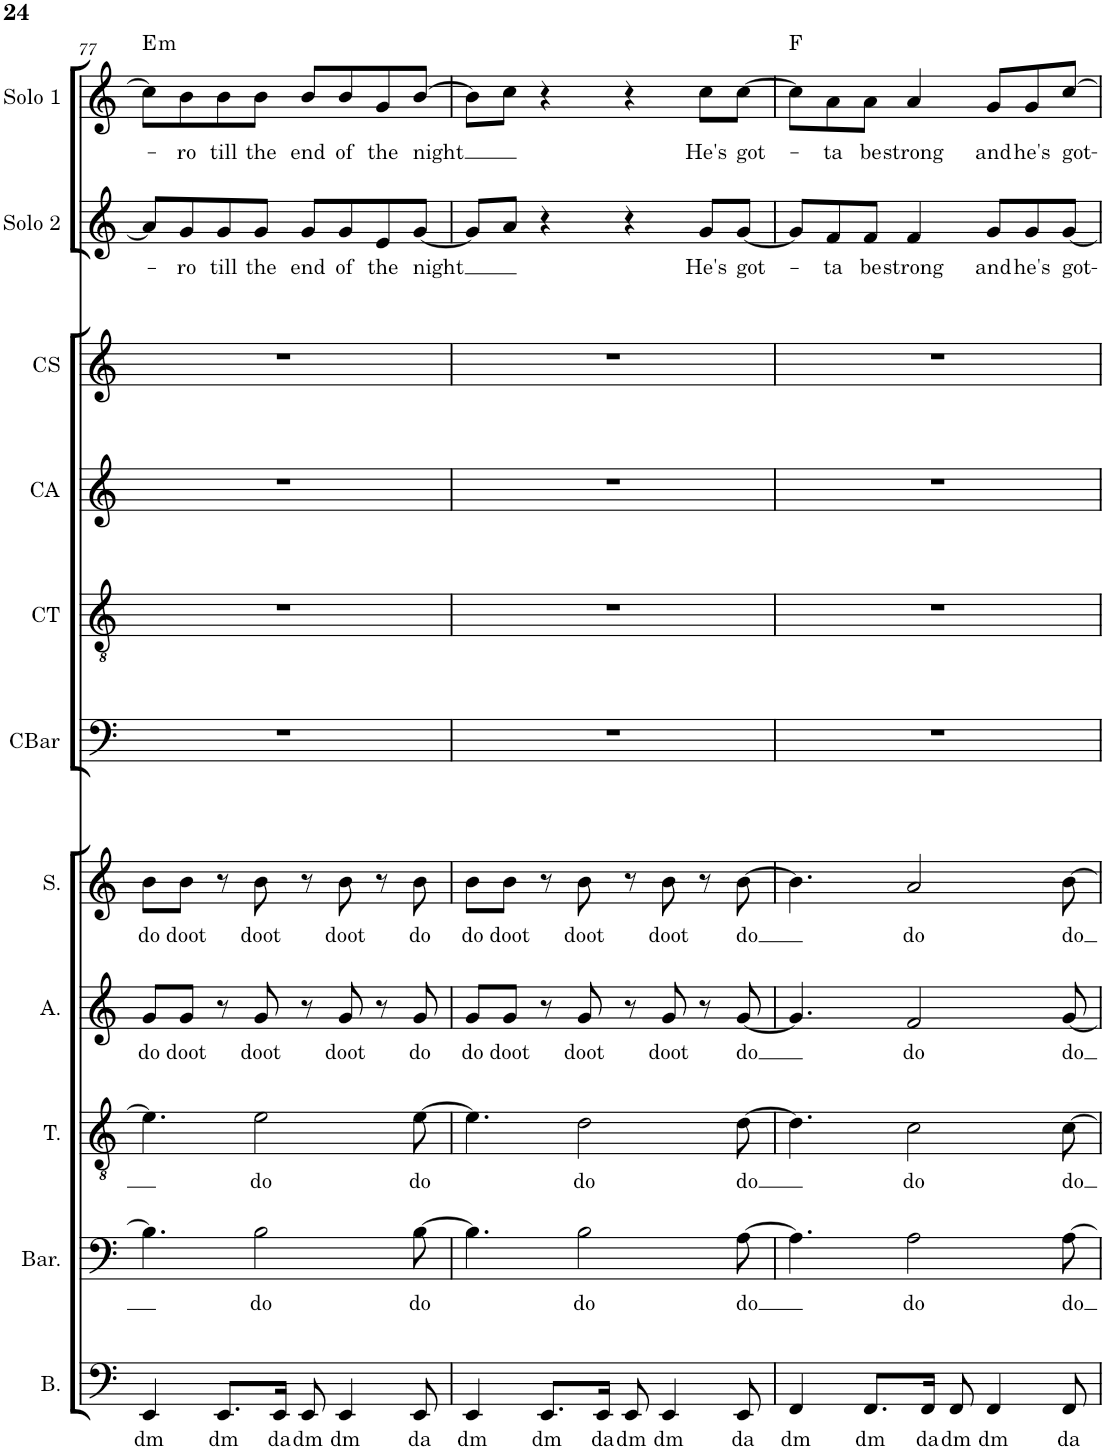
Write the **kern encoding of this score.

**kern	**text	**kern	**text	**kern	**text	**kern	**text	**kern	**text	**kern	**kern	**kern	**kern	**kern	**text	**kern	**text	**harte
*part11	*part11	*part10	*part10	*part9	*part9	*part8	*part8	*part7	*part7	*part6	*part5	*part4	*part3	*part2	*part2	*part1	*part1	*part1
*staff11	*staff11	*staff10	*staff10	*staff9	*staff9	*staff8	*staff8	*staff7	*staff7	*staff6	*staff5	*staff4	*staff3	*staff2	*staff2	*staff1	*staff1	*
*I"Bass	*	*I"Baritone	*	*I"Tenor	*	*I"Alto	*	*I"Soprano	*	*I"Choir Baritone	*I"Choir Tenor	*I"Choir Alto	*I"Choir Soprano	*I"Soloist 2	*	*I"Soloist 1	*	*
*I'B.	*	*I'Bar.	*	*I'T.	*	*I'A.	*	*I'S.	*	*I'CBar	*I'CT	*I'CA	*I'CS	*I'Solo 2	*	*I'Solo 1	*	*
!!LO:PB:g=z
*clefF4	*	*clefF4	*	*clefGv2	*	*clefG2	*	*clefG2	*	*clefF4	*clefGv2	*clefG2	*clefG2	*clefG2	*	*clefG2	*	*
*k[]	*	*k[]	*	*k[]	*	*k[]	*	*k[]	*	*k[]	*k[]	*k[]	*k[]	*k[]	*	*k[]	*	*
*M4/4	*	*M4/4	*	*M4/4	*	*M4/4	*	*M4/4	*	*M4/4	*M4/4	*M4/4	*M4/4	*M4/4	*	*M4/4	*	*
=77	=77	=77	=77	=77	=77	=77	=77	=77	=77	=77	=77	=77	=77	=77	=77	=77	=77	=77
!	!LO:LY:b	!	!	!	!	!	!LO:LY:b	!	!LO:LY:b	!	!	!	!	!	!	!	!	!LO:H:kt=m
4EE/	dm	4.B\]	.	4.e\]	.	8g/L	do	8b\L	do	1r	1r	1r	1r	8a/L]	.	8cc\L]	.	E:min
!	!	!	!	!	!	!	!LO:LY:b	!	!LO:LY:b	!	!	!	!	!	!LO:LY:b	!	!LO:LY:b	!
.	.	.	.	.	.	8g/J	doot	8b\J	doot	.	.	.	.	8g/	-ro	8b\	-ro	.
!	!LO:LY:b	!	!	!	!	!	!	!	!	!	!	!	!	!	!LO:LY:b	!	!LO:LY:b	!
8.EE/L	dm	.	.	.	.	8r	.	8r	.	.	.	.	.	8g/	till	8b\	till	.
!	!	!	!LO:LY:b	!	!LO:LY:b	!	!LO:LY:b	!	!LO:LY:b	!	!	!	!	!	!LO:LY:b	!	!LO:LY:b	!
.	.	2B\	do	2e\	do	8g/	doot	8b\	doot	.	.	.	.	8g/J	the	8b\J	the	.
!	!LO:LY:b	!	!	!	!	!	!	!	!	!	!	!	!	!	!	!	!	!
16EE/Jk	da	.	.	.	.	.	.	.	.	.	.	.	.	.	.	.	.	.
!	!LO:LY:b	!	!	!	!	!	!	!	!	!	!	!	!	!	!LO:LY:b	!	!LO:LY:b	!
8EE/	dm	.	.	.	.	8r	.	8r	.	.	.	.	.	8g/L	end	8b/L	end	.
!	!LO:LY:b	!	!	!	!	!	!LO:LY:b	!	!LO:LY:b	!	!	!	!	!	!LO:LY:b	!	!LO:LY:b	!
4EE/	dm	.	.	.	.	8g/	doot	8b\	doot	.	.	.	.	8g/	of	8b/	of	.
!	!	!	!	!	!	!	!	!	!	!	!	!	!	!	!LO:LY:b	!	!LO:LY:b	!
.	.	.	.	.	.	8r	.	8r	.	.	.	.	.	8e/	the	8g/	the	.
!	!LO:LY:b	!	!LO:LY:b	!	!LO:LY:b	!	!LO:LY:b	!	!LO:LY:b	!	!	!	!	!	!LO:LY:b	!	!LO:LY:b	!
8EE/	da	[8B\	do	[8e\	do	8g/	do	8b\	do	.	.	.	.	[8g/J	night	[8b/J	night	.
=78	=78	=78	=78	=78	=78	=78	=78	=78	=78	=78	=78	=78	=78	=78	=78	=78	=78	=78
!	!LO:LY:b	!	!	!	!	!	!LO:LY:b	!	!LO:LY:b	!	!	!	!	!	!	!	!	!
4EE/	dm	4.B\]	.	4.e\]	.	8g/L	do	8b\L	do	1r	1r	1r	1r	8g/L]	.	8b\L]	.	.
!	!	!	!	!	!	!	!LO:LY:b	!	!LO:LY:b	!	!	!	!	!	!	!	!	!
.	.	.	.	.	.	8g/J	doot	8b\J	doot	.	.	.	.	8a/J	.	8cc\J	.	.
!	!LO:LY:b	!	!	!	!	!	!	!	!	!	!	!	!	!	!	!	!	!
8.EE/L	dm	.	.	.	.	8r	.	8r	.	.	.	.	.	4r	.	4r	.	.
!	!	!	!LO:LY:b	!	!LO:LY:b	!	!LO:LY:b	!	!LO:LY:b	!	!	!	!	!	!	!	!	!
.	.	2B\	do	2d\	do	8g/	doot	8b\	doot	.	.	.	.	.	.	.	.	.
!	!LO:LY:b	!	!	!	!	!	!	!	!	!	!	!	!	!	!	!	!	!
16EE/Jk	da	.	.	.	.	.	.	.	.	.	.	.	.	.	.	.	.	.
!	!LO:LY:b	!	!	!	!	!	!	!	!	!	!	!	!	!	!	!	!	!
8EE/	dm	.	.	.	.	8r	.	8r	.	.	.	.	.	4r	.	4r	.	.
!	!LO:LY:b	!	!	!	!	!	!LO:LY:b	!	!LO:LY:b	!	!	!	!	!	!	!	!	!
4EE/	dm	.	.	.	.	8g/	doot	8b\	doot	.	.	.	.	.	.	.	.	.
!	!	!	!	!	!	!	!	!	!	!	!	!	!	!	!LO:LY:b	!	!LO:LY:b	!
.	.	.	.	.	.	8r	.	8r	.	.	.	.	.	8g/L	He's	8cc\L	He's	.
!	!LO:LY:b	!	!LO:LY:b	!	!LO:LY:b	!	!LO:LY:b	!	!LO:LY:b	!	!	!	!	!	!LO:LY:b	!	!LO:LY:b	!
8EE/	da	[8A\	do	[8d\	do	[8g/	do	[8b\	do	.	.	.	.	[8g/J	got-	[8cc\J	got-	.
=79	=79	=79	=79	=79	=79	=79	=79	=79	=79	=79	=79	=79	=79	=79	=79	=79	=79	=79
!	!LO:LY:b	!	!	!	!	!	!	!	!	!	!	!	!	!	!	!	!	!
4FF/	dm	4.A\]	.	4.d\]	.	4.g/]	.	4.b\]	.	1r	1r	1r	1r	8g/L]	.	8cc\L]	.	F:maj
!	!	!	!	!	!	!	!	!	!	!	!	!	!	!	!LO:LY:b	!	!LO:LY:b	!
.	.	.	.	.	.	.	.	.	.	.	.	.	.	8f/	-ta	8a\	-ta	.
!	!LO:LY:b	!	!	!	!	!	!	!	!	!	!	!	!	!	!LO:LY:b	!	!LO:LY:b	!
8.FF/L	dm	.	.	.	.	.	.	.	.	.	.	.	.	8f/J	be	8a\J	be	.
!	!	!	!LO:LY:b	!	!LO:LY:b	!	!LO:LY:b	!	!LO:LY:b	!	!	!	!	!	!LO:LY:b	!	!LO:LY:b	!
.	.	2A\	do	2c\	do	2f/	do	2a/	do	.	.	.	.	4f/	strong	4a/	strong	.
!	!LO:LY:b	!	!	!	!	!	!	!	!	!	!	!	!	!	!	!	!	!
16FF/Jk	da	.	.	.	.	.	.	.	.	.	.	.	.	.	.	.	.	.
!	!LO:LY:b	!	!	!	!	!	!	!	!	!	!	!	!	!	!	!	!	!
8FF/	dm	.	.	.	.	.	.	.	.	.	.	.	.	.	.	.	.	.
!	!LO:LY:b	!	!	!	!	!	!	!	!	!	!	!	!	!	!LO:LY:b	!	!LO:LY:b	!
4FF/	dm	.	.	.	.	.	.	.	.	.	.	.	.	8g/L	and	8g/L	and	.
!	!	!	!	!	!	!	!	!	!	!	!	!	!	!	!LO:LY:b	!	!LO:LY:b	!
.	.	.	.	.	.	.	.	.	.	.	.	.	.	8g/	he's	8g/	he's	.
!	!LO:LY:b	!	!LO:LY:b	!	!LO:LY:b	!	!LO:LY:b	!	!LO:LY:b	!	!	!	!	!	!LO:LY:b	!	!LO:LY:b	!
8FF/	da	[8A\	do	[8c\	do	[8g/	do	[8b\	do	.	.	.	.	[8g/J	got-	[8cc/J	got-	.
=	=	=	=	=	=	=	=	=	=	=	=	=	=	=	=	=	=	=
*-	*-	*-	*-	*-	*-	*-	*-	*-	*-	*-	*-	*-	*-	*-	*-	*-	*-	*-
